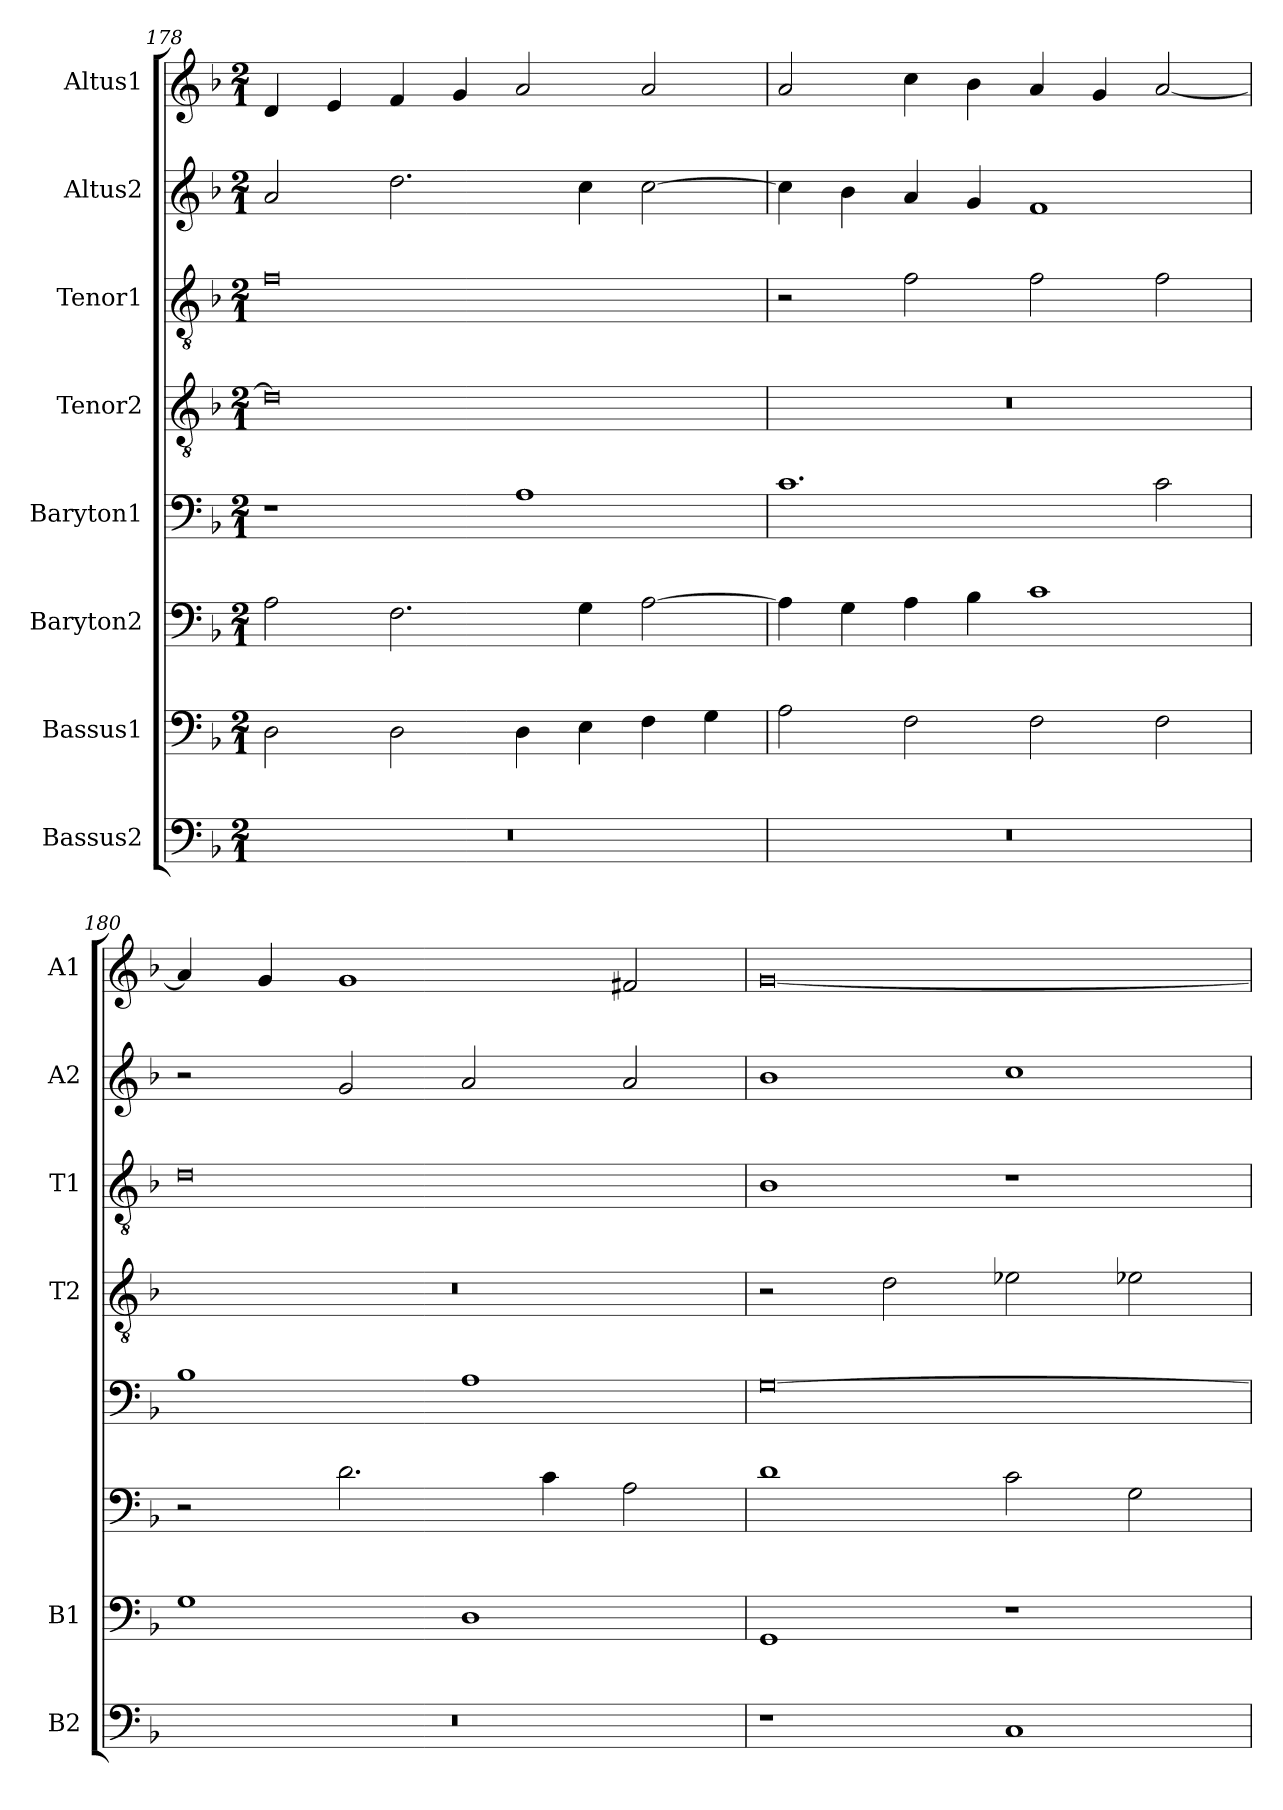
**kern	**kern	**kern	**kern	**kern	**kern	**kern	**kern
*part8	*part7	*part6	*part5	*part4	*part3	*part2	*part1
*staff8	*staff7	*staff6	*staff5	*staff4	*staff3	*staff2	*staff1
*I"Bassus2	*I"Bassus1	*I"Baryton2	*I"Baryton1	*I"Tenor2	*I"Tenor1	*I"Altus2	*I"Altus1
*I'B2	*I'B1	*	*	*I'T2	*I'T1	*I'A2	*I'A1
*clefF4	*clefF4	*clefF4	*clefF4	*clefGv2	*clefGv2	*clefG2	*clefG2
*k[b-]	*k[b-]	*k[b-]	*k[b-]	*k[b-]	*k[b-]	*k[b-]	*k[b-]
*M2/1	*M2/1	*M2/1	*M2/1	*M2/1	*M2/1	*M2/1	*M2/1
=178	=178	=178	=178	=178	=178	=178	=178
0r	2D	2A	1r	0d]	0f	2a	4d
.	.	.	.	.	.	.	4e
.	2D	2.F	.	.	.	2.dd	4f
.	.	.	.	.	.	.	4g
.	4D	.	1A	.	.	.	2a
.	4E	4G	.	.	.	4cc	.
.	4F	[2A	.	.	.	[2cc	2a
.	4G	.	.	.	.	.	.
=179	=179	=179	=179	=179	=179	=179	=179
0r	2A	4A]	1.c	0r	2r	4cc]	2a
.	.	4G	.	.	.	4b-	.
.	2F	4A	.	.	2f	4a	4cc
.	.	4B-	.	.	.	4g	4b-
.	2F	1c	.	.	2f	1f	4a
.	.	.	.	.	.	.	4g
.	2F	.	2c	.	2f	.	[2a
=180	=180	=180	=180	=180	=180	=180	=180
0r	1G	2r	1B-	0r	0d	2r	4a]
.	.	.	.	.	.	.	4g
.	.	2.d	.	.	.	2g	1g
.	1D	.	1A	.	.	2a	.
.	.	4c	.	.	.	.	.
.	.	2A	.	.	.	2a	2f#X
=181	=181	=181	=181	=181	=181	=181	=181
1r	1GG	1d	[0G	2r	1B-	1b-	[0g
.	.	.	.	2d	.	.	.
1C	1r	2c	.	2e-X	1r	1cc	.
.	.	2G	.	2e-X	.	.	.
=	=	=	=	=	=	=	=
*-	*-	*-	*-	*-	*-	*-	*-
